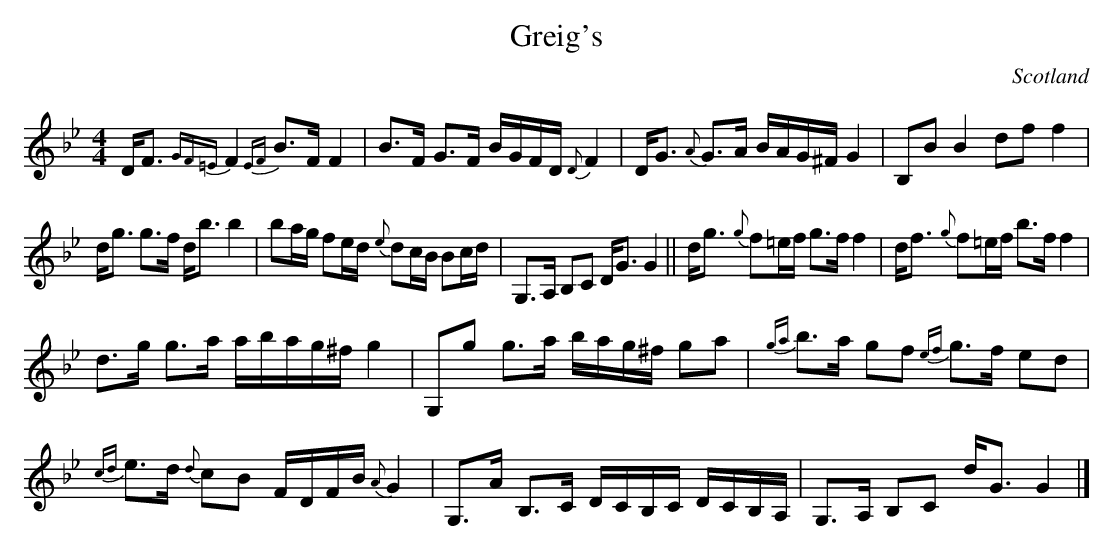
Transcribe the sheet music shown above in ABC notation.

X:1
T:Greig's
O:Scotland
M:4/4
L:1/16
K:Gm
DF3 {GF=E}F4 {EF}B3F F4|B3F G3F BGFD {D}F4|\
DG3 {A}G3A BAG^F G4|B,2B2 B4 d2f2 f4|
dg3 g3f db3 b4|b2ag f2ed {e}d2cB B2cd|\
G,3A, B,2C2 DG3 G4||\
dg3 {g}f2=ef g3f f4|df3 {g}f2=ef b3f f4|
d3g g3a abag^f g4|G,2g2 g3a bag^f g2a2|\
{ga}b3a g2f2 {ef}g3f e2d2|\
{cd}e3d {d}c2B2 FDFB {A}G4|\
G,3A B,3C DCB,C DCB,A,|G,3A, B,2C2 dG3 G4|]
